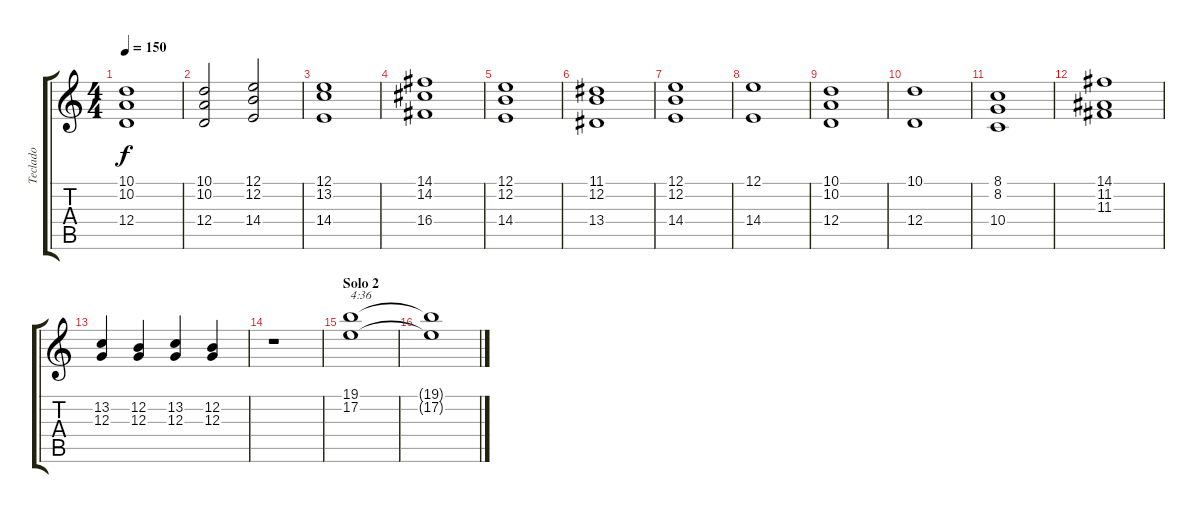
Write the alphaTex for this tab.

\track ("Teclado" "Teclado") {instrument stringensemble1}
\staff {score tabs}
\tuning (E4 B3 G3 D3 A2 E2) {hide}
\ts (4 4)
\tempo 150
\clef g2
\ks c
(10.1 10.2 12.4).1{dy f} |
(10.1 10.2 12.4).2 (12.1 12.2 14.4).2 |
(12.1 13.2 14.4).1 |
(14.1 14.2 16.4).1 |
(12.1 12.2 14.4).1 |
(11.1 12.2 13.4).1 |
(12.1 12.2 14.4).1 |
(12.1 14.4).1 |
(10.1 10.2 12.4).1 |
(10.1 12.4).1 |
(8.1 8.2 10.4).1 |
(14.1 11.2 11.3).1 |
(13.2 12.3).4 (12.2 12.3).4 (13.2 12.3).4 (12.2 12.3).4 |
r.1 |
\section ("" "Solo 2")
(19.1 17.2).1{txt "4:36"} |
(19.1{t} 17.2{t}).1
